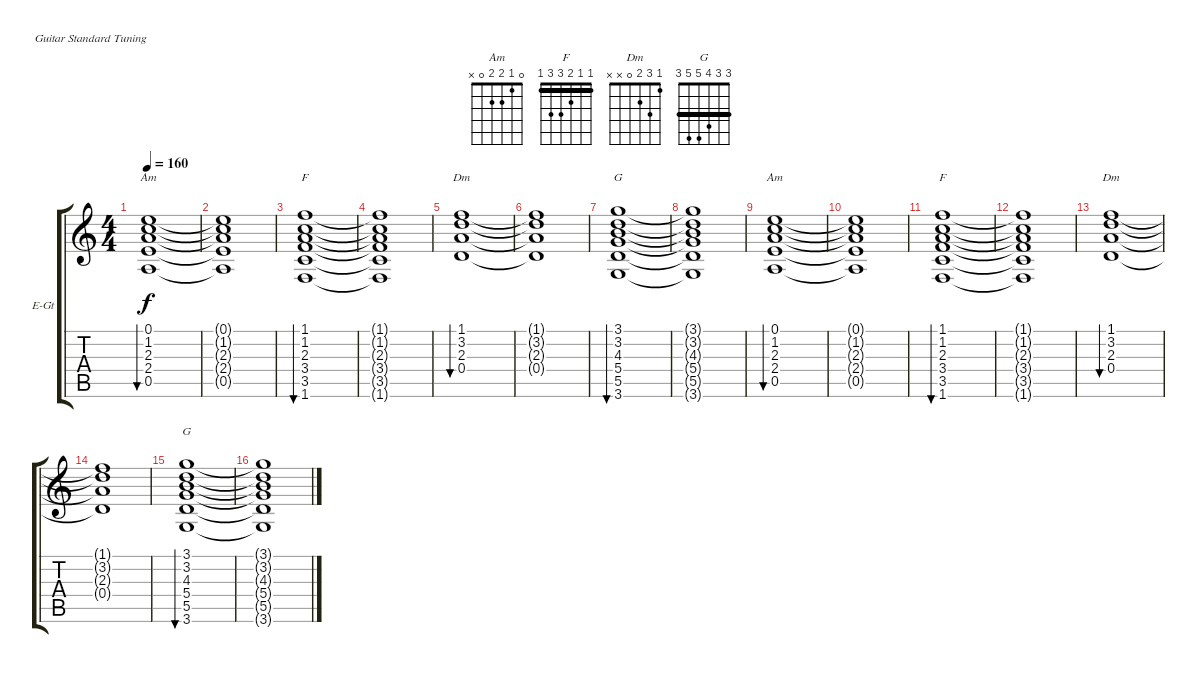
\bracketExtendMode groupsimilarinstruments
\firstSystemTrackNameOrientation horizontal
\otherSystemsTrackNameOrientation horizontal
\track ("Guitar 2" "E-Gt") {instrument electricguitarclean}
\staff {score tabs}
\tuning (E4 B3 G3 D3 A2 E2)
\chord ("Am" 0 1 2 2 0 x)
\chord ("F" 1 1 2 3 3 1) {barre (1 1)}
\chord ("Dm" 1 3 2 0 x x)
\chord ("G" 3 3 4 5 5 3) {barre (3 3)}
\ts (4 4)
\tempo 160
\clef g2
\ks c
(0.1 1.2 2.3 2.4 0.5).1{bu 60 ch "Am" dy f instrument electricguitarclean} |
(0.1{t} 1.2{t} 2.3{t} 2.4{t} 0.5{t}).1 |
(1.1 1.2 2.3 3.4 3.5 1.6).1{bu 60 ch "F"} |
(1.1{t} 1.2{t} 2.3{t} 3.4{t} 3.5{t} 1.6{t}).1 |
(1.1 3.2 2.3 0.4).1{bu 60 ch "Dm"} |
(1.1{t} 3.2{t} 2.3{t} 0.4{t}).1 |
(3.1 3.2 4.3 5.4 5.5 3.6).1{bu 60 ch "G"} |
(3.1{t} 3.2{t} 4.3{t} 5.4{t} 5.5{t} 3.6{t}).1 |
(0.1 1.2 2.3 2.4 0.5).1{bu 60 ch "Am"} |
(0.1{t} 1.2{t} 2.3{t} 2.4{t} 0.5{t}).1 |
(1.1 1.2 2.3 3.4 3.5 1.6).1{bu 60 ch "F"} |
(1.1{t} 1.2{t} 2.3{t} 3.4{t} 3.5{t} 1.6{t}).1 |
(1.1 3.2 2.3 0.4).1{bu 60 ch "Dm"} |
(1.1{t} 3.2{t} 2.3{t} 0.4{t}).1 |
(3.1 3.2 4.3 5.4 5.5 3.6).1{bu 60 ch "G"} |
(3.1{t} 3.2{t} 4.3{t} 5.4{t} 5.5{t} 3.6{t}).1
